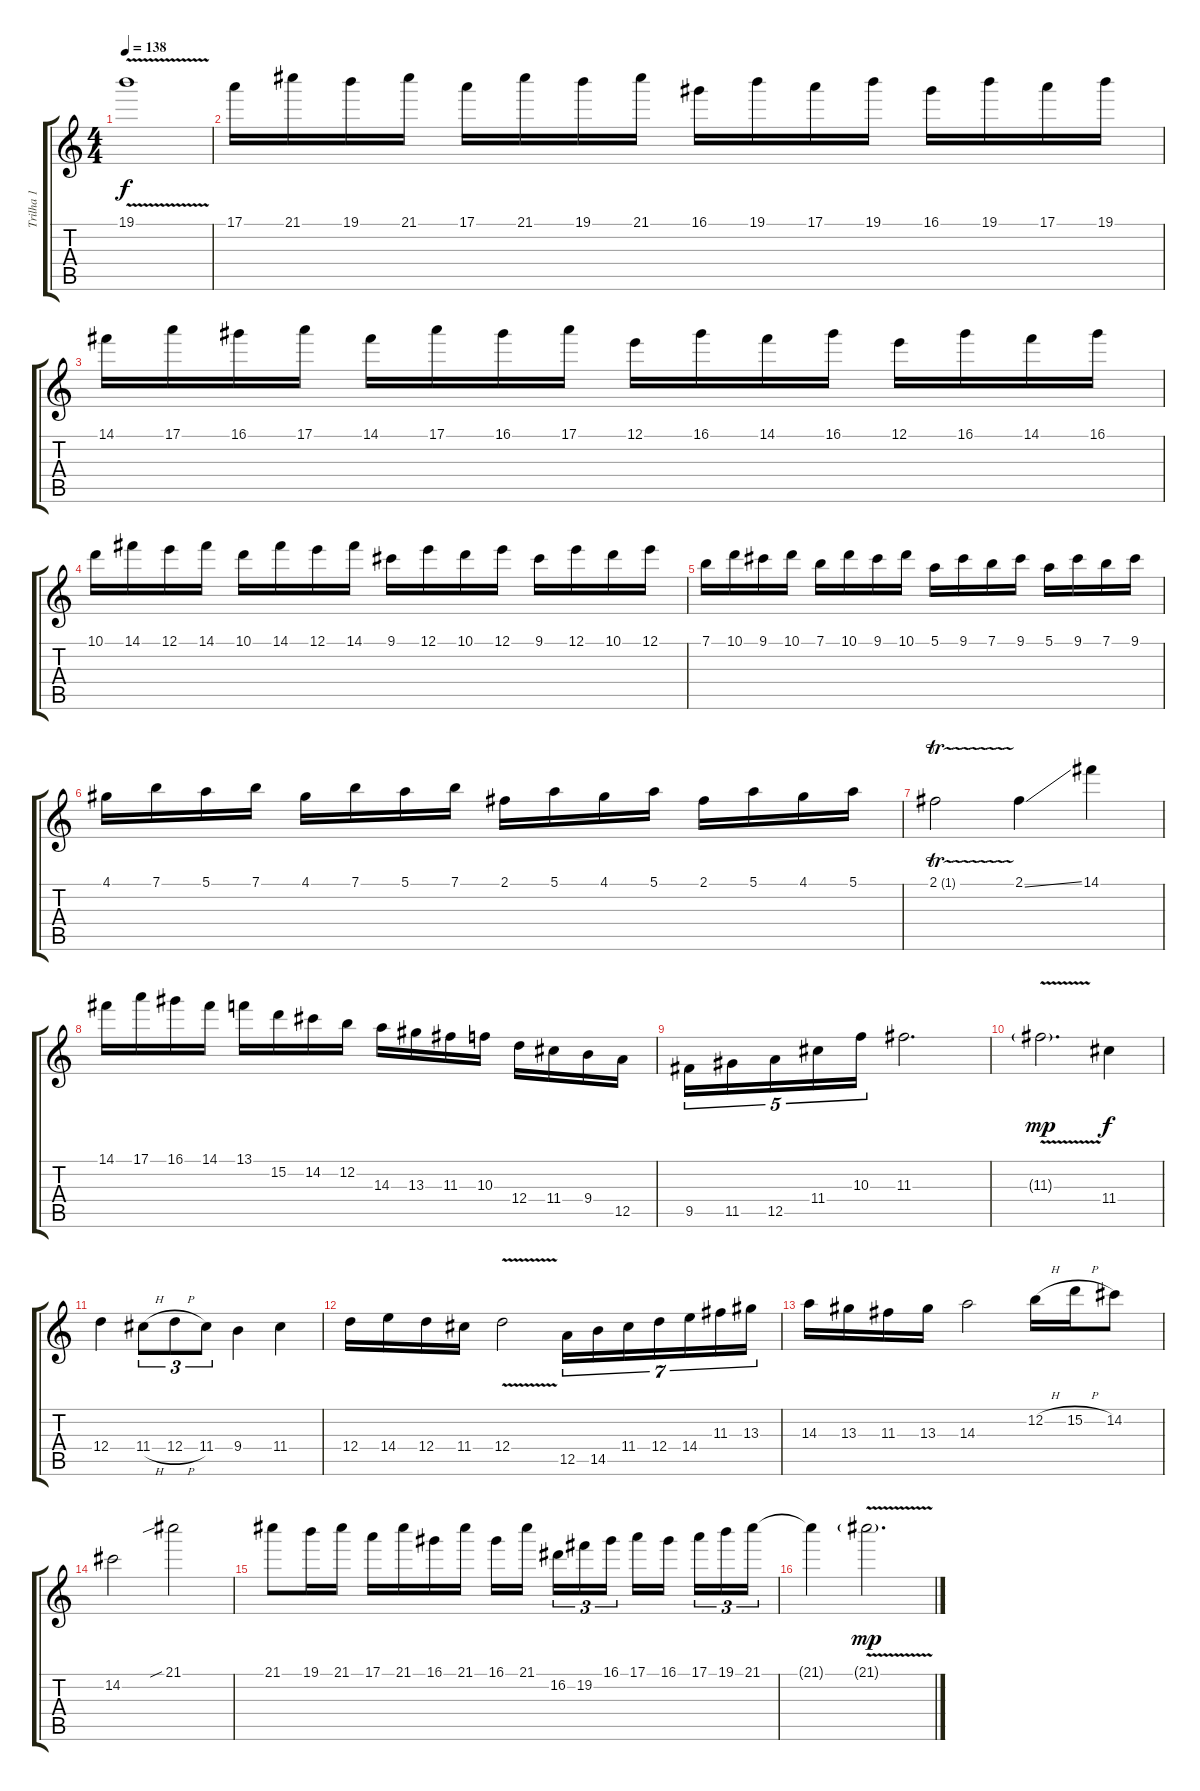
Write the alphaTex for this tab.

\track ("Trilha 1" "Trilha 1") {instrument overdrivenguitar}
\staff {score tabs}
\tuning (E4 B3 G3 D3 A2 E2) {hide}
\ts (4 4)
\tempo 138
\clef g2
\ks c
19.1{v}.1{dy f} |
17.1.16 21.1.16 19.1.16 21.1.16 17.1.16 21.1.16 19.1.16 21.1.16 16.1.16 19.1.16 17.1.16 19.1.16 16.1.16 19.1.16 17.1.16 19.1.16 |
14.1.16 17.1.16 16.1.16 17.1.16 14.1.16 17.1.16 16.1.16 17.1.16 12.1.16 16.1.16 14.1.16 16.1.16 12.1.16 16.1.16 14.1.16 16.1.16 |
10.1.16 14.1.16 12.1.16 14.1.16 10.1.16 14.1.16 12.1.16 14.1.16 9.1.16 12.1.16 10.1.16 12.1.16 9.1.16 12.1.16 10.1.16 12.1.16 |
7.1.16 10.1.16 9.1.16 10.1.16 7.1.16 10.1.16 9.1.16 10.1.16 5.1.16 9.1.16 7.1.16 9.1.16 5.1.16 9.1.16 7.1.16 9.1.16 |
4.1.16 7.1.16 5.1.16 7.1.16 4.1.16 7.1.16 5.1.16 7.1.16 2.1.16 5.1.16 4.1.16 5.1.16 2.1.16 5.1.16 4.1.16 5.1.16 |
2.1{tr (1 16)}.2 2.1{ss}.4 14.1.4 |
14.1.16 17.1.16 16.1.16 14.1.16 13.1.16 15.2.16 14.2.16 12.2.16 14.3.16 13.3.16 11.3.16 10.3.16 12.4.16 11.4.16 9.4.16 12.5.16 |
9.5.16{tu (5 4)} 11.5.16{tu (5 4)} 12.5.16{tu (5 4)} 11.4.16{tu (5 4)} 10.3.16{tu (5 4)} 11.3.2{d} |
11.3{v g}.2{d dy mp} 11.4.4{dy f} |
12.4.4 11.4{h}.8{tu (3 2)} 12.4{h}.8{tu (3 2)} 11.4.8{tu (3 2)} 9.4.4 11.4.4 |
12.4.16 14.4.16 12.4.16 11.4.16 12.4{v}.2 12.5.16{tu (7 4)} 14.5.16{tu (7 4)} 11.4.16{tu (7 4)} 12.4.16{tu (7 4)} 14.4.16{tu (7 4)} 11.3.16{tu (7 4)} 13.3.16{tu (7 4)} |
14.3.16 13.3.16 11.3.16 13.3.16 14.3.2 12.2{h}.16 15.2{h}.16 14.2.8 |
14.2.2 21.1{sib}.2 |
21.1.8 19.1.16 21.1.16 17.1.16 21.1.16 16.1.16 21.1.16 16.1.16 21.1.16{beam splitsecondary} 16.2.16{tu (3 2)} 19.2.16{tu (3 2)} 16.1.16{tu (3 2)} 17.1.16 16.1.16{beam splitsecondary} 17.1.16{tu (3 2)} 19.1.16{tu (3 2)} 21.1.16{tu (3 2)} |
21.1{t}.4 21.1{v g}.2{d dy mp}
